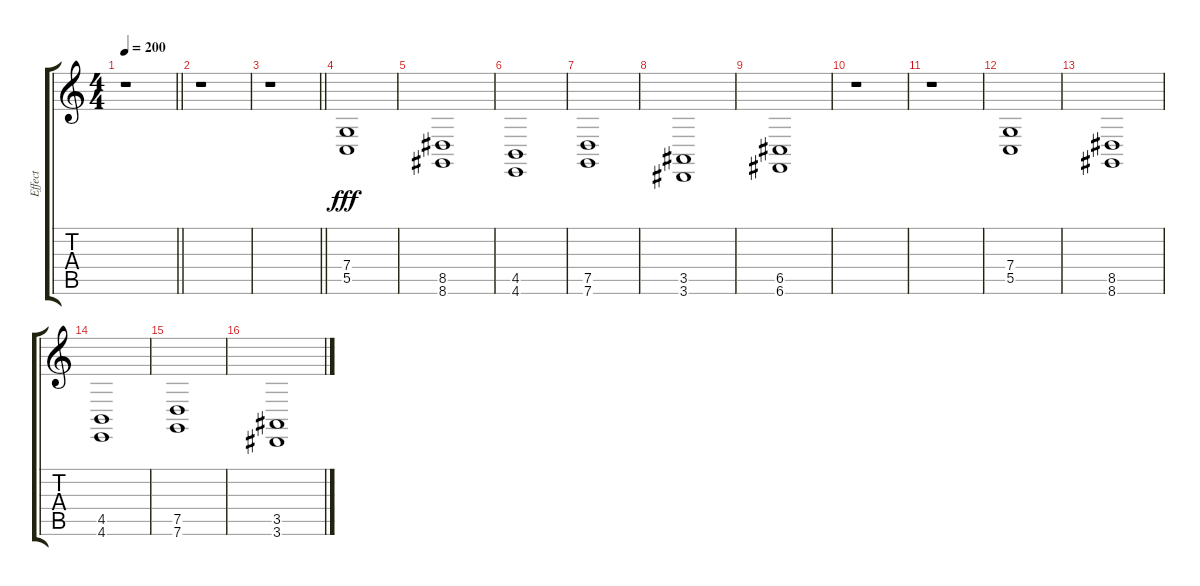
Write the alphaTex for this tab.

\track ("Effect" "Effect") {instrument stringensemble2}
\staff {score tabs}
\tuning (D4 A3 F3 C3 G2 C2) {hide}
\ts (4 4)
\tempo 200
\clef g2
\barLineRight lightlight
\ks c
r.1{dy fff} |
r.1 |
\barLineRight lightlight
r.1 |
\section ("" "")
(7.4 5.5).1{volume 16 instrument stringensemble2} |
(8.5 8.6).1 |
(4.5 4.6).1 |
(7.5 7.6).1 |
(3.5 3.6).1 |
(6.5 6.6).1 |
r.1 |
r.1 |
(7.4 5.5).1{volume 16 instrument stringensemble2} |
(8.5 8.6).1 |
(4.5 4.6).1 |
(7.5 7.6).1 |
(3.5 3.6).1
